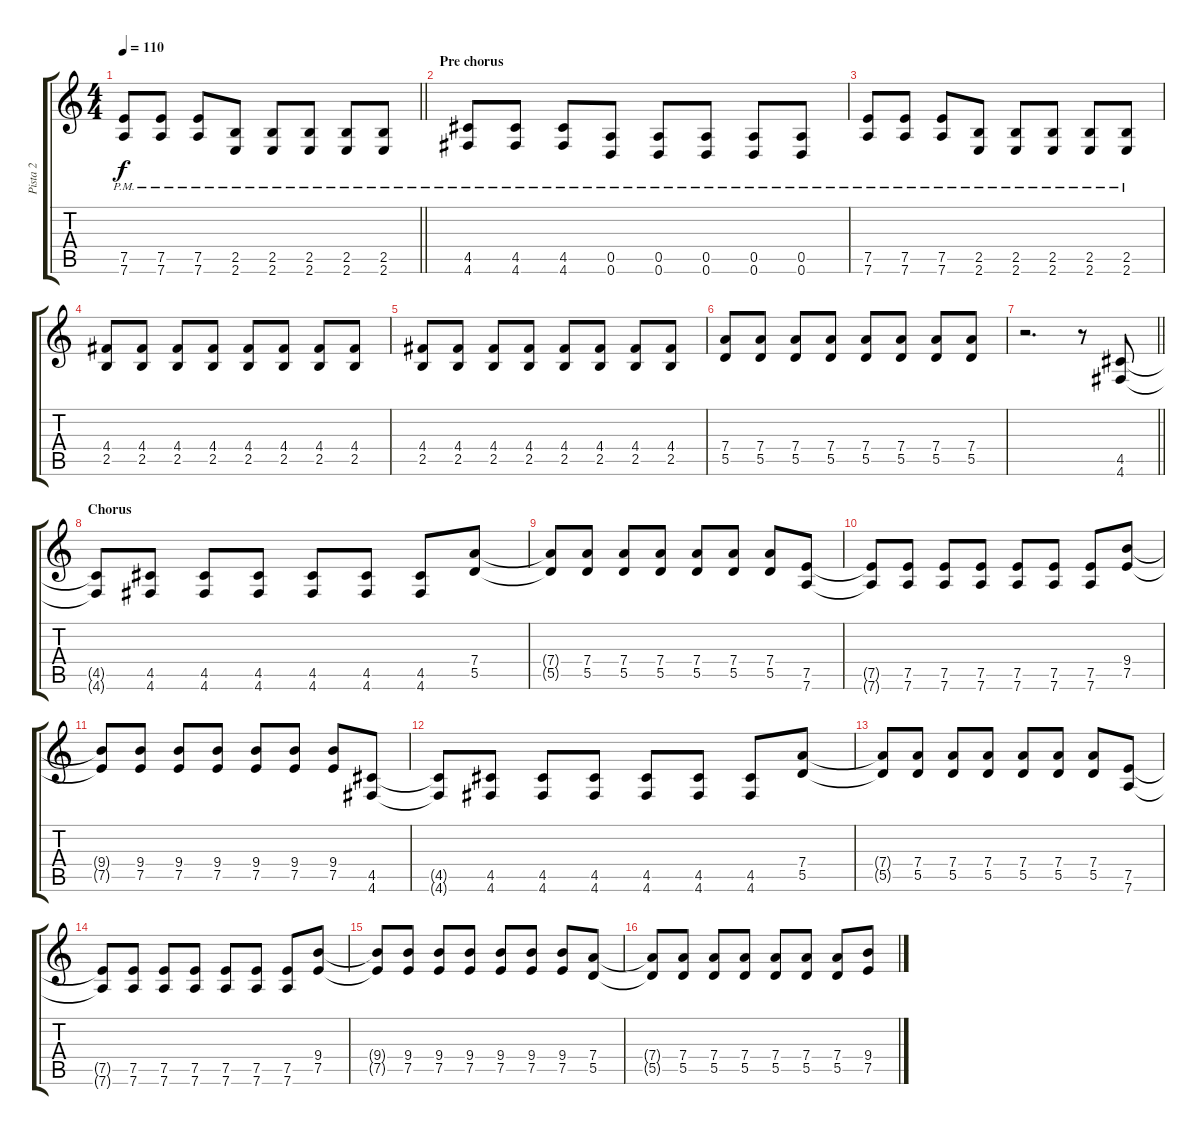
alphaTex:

\track ("Pista 2" "Pista 2") {instrument overdrivenguitar}
\staff {score tabs}
\tuning (E4 B3 G3 D3 A2 D2) {hide}
\ts (4 4)
\tempo 110
\clef g2
\barLineRight lightlight
\ks c
(7.5{pm} 7.6{pm}).8{dy f} (7.5{pm} 7.6{pm}).8 (7.5{pm} 7.6{pm}).8 (2.5{pm} 2.6{pm}).8 (2.5{pm} 2.6{pm}).8 (2.5{pm} 2.6{pm}).8 (2.5{pm} 2.6{pm}).8 (2.5{pm} 2.6{pm}).8 |
\section ("" "Pre chorus")
(4.5{pm} 4.6{pm}).8 (4.5{pm} 4.6{pm}).8 (4.5{pm} 4.6{pm}).8 (0.5{pm} 0.6{pm}).8 (0.5{pm} 0.6{pm}).8 (0.5{pm} 0.6{pm}).8 (0.5{pm} 0.6{pm}).8 (0.5{pm} 0.6{pm}).8 |
(7.5{pm} 7.6{pm}).8 (7.5{pm} 7.6{pm}).8 (7.5{pm} 7.6{pm}).8 (2.5{pm} 2.6{pm}).8 (2.5{pm} 2.6{pm}).8 (2.5{pm} 2.6{pm}).8 (2.5{pm} 2.6{pm}).8 (2.5{pm} 2.6{pm}).8 |
(4.4 2.5).8 (4.4 2.5).8 (4.4 2.5).8 (4.4 2.5).8 (4.4 2.5).8 (4.4 2.5).8 (4.4 2.5).8 (4.4 2.5).8 |
(4.4 2.5).8 (4.4 2.5).8 (4.4 2.5).8 (4.4 2.5).8 (4.4 2.5).8 (4.4 2.5).8 (4.4 2.5).8 (4.4 2.5).8 |
(7.4 5.5).8 (7.4 5.5).8 (7.4 5.5).8 (7.4 5.5).8 (7.4 5.5).8 (7.4 5.5).8 (7.4 5.5).8 (7.4 5.5).8 |
\barLineRight lightlight
r.2{d} r.8 (4.5 4.6).8 |
\section ("" "Chorus")
(4.5{t} 4.6{t}).8 (4.5 4.6).8 (4.5 4.6).8 (4.5 4.6).8 (4.5 4.6).8 (4.5 4.6).8 (4.5 4.6).8 (7.4 5.5).8 |
(7.4{t} 5.5{t}).8 (7.4 5.5).8 (7.4 5.5).8 (7.4 5.5).8 (7.4 5.5).8 (7.4 5.5).8 (7.4 5.5).8 (7.5 7.6).8 |
(7.5{t} 7.6{t}).8 (7.5 7.6).8 (7.5 7.6).8 (7.5 7.6).8 (7.5 7.6).8 (7.5 7.6).8 (7.5 7.6).8 (9.4 7.5).8 |
(9.4{t} 7.5{t}).8 (9.4 7.5).8 (9.4 7.5).8 (9.4 7.5).8 (9.4 7.5).8 (9.4 7.5).8 (9.4 7.5).8 (4.5 4.6).8 |
(4.5{t} 4.6{t}).8 (4.5 4.6).8 (4.5 4.6).8 (4.5 4.6).8 (4.5 4.6).8 (4.5 4.6).8 (4.5 4.6).8 (7.4 5.5).8 |
(7.4{t} 5.5{t}).8 (7.4 5.5).8 (7.4 5.5).8 (7.4 5.5).8 (7.4 5.5).8 (7.4 5.5).8 (7.4 5.5).8 (7.5 7.6).8 |
(7.5{t} 7.6{t}).8 (7.5 7.6).8 (7.5 7.6).8 (7.5 7.6).8 (7.5 7.6).8 (7.5 7.6).8 (7.5 7.6).8 (9.4 7.5).8 |
(9.4{t} 7.5{t}).8 (9.4 7.5).8 (9.4 7.5).8 (9.4 7.5).8 (9.4 7.5).8 (9.4 7.5).8 (9.4 7.5).8 (7.4 5.5).8 |
(7.4{t} 5.5{t}).8 (7.4 5.5).8 (7.4 5.5).8 (7.4 5.5).8 (7.4 5.5).8 (7.4 5.5).8 (7.4 5.5).8 (9.4 7.5).8
